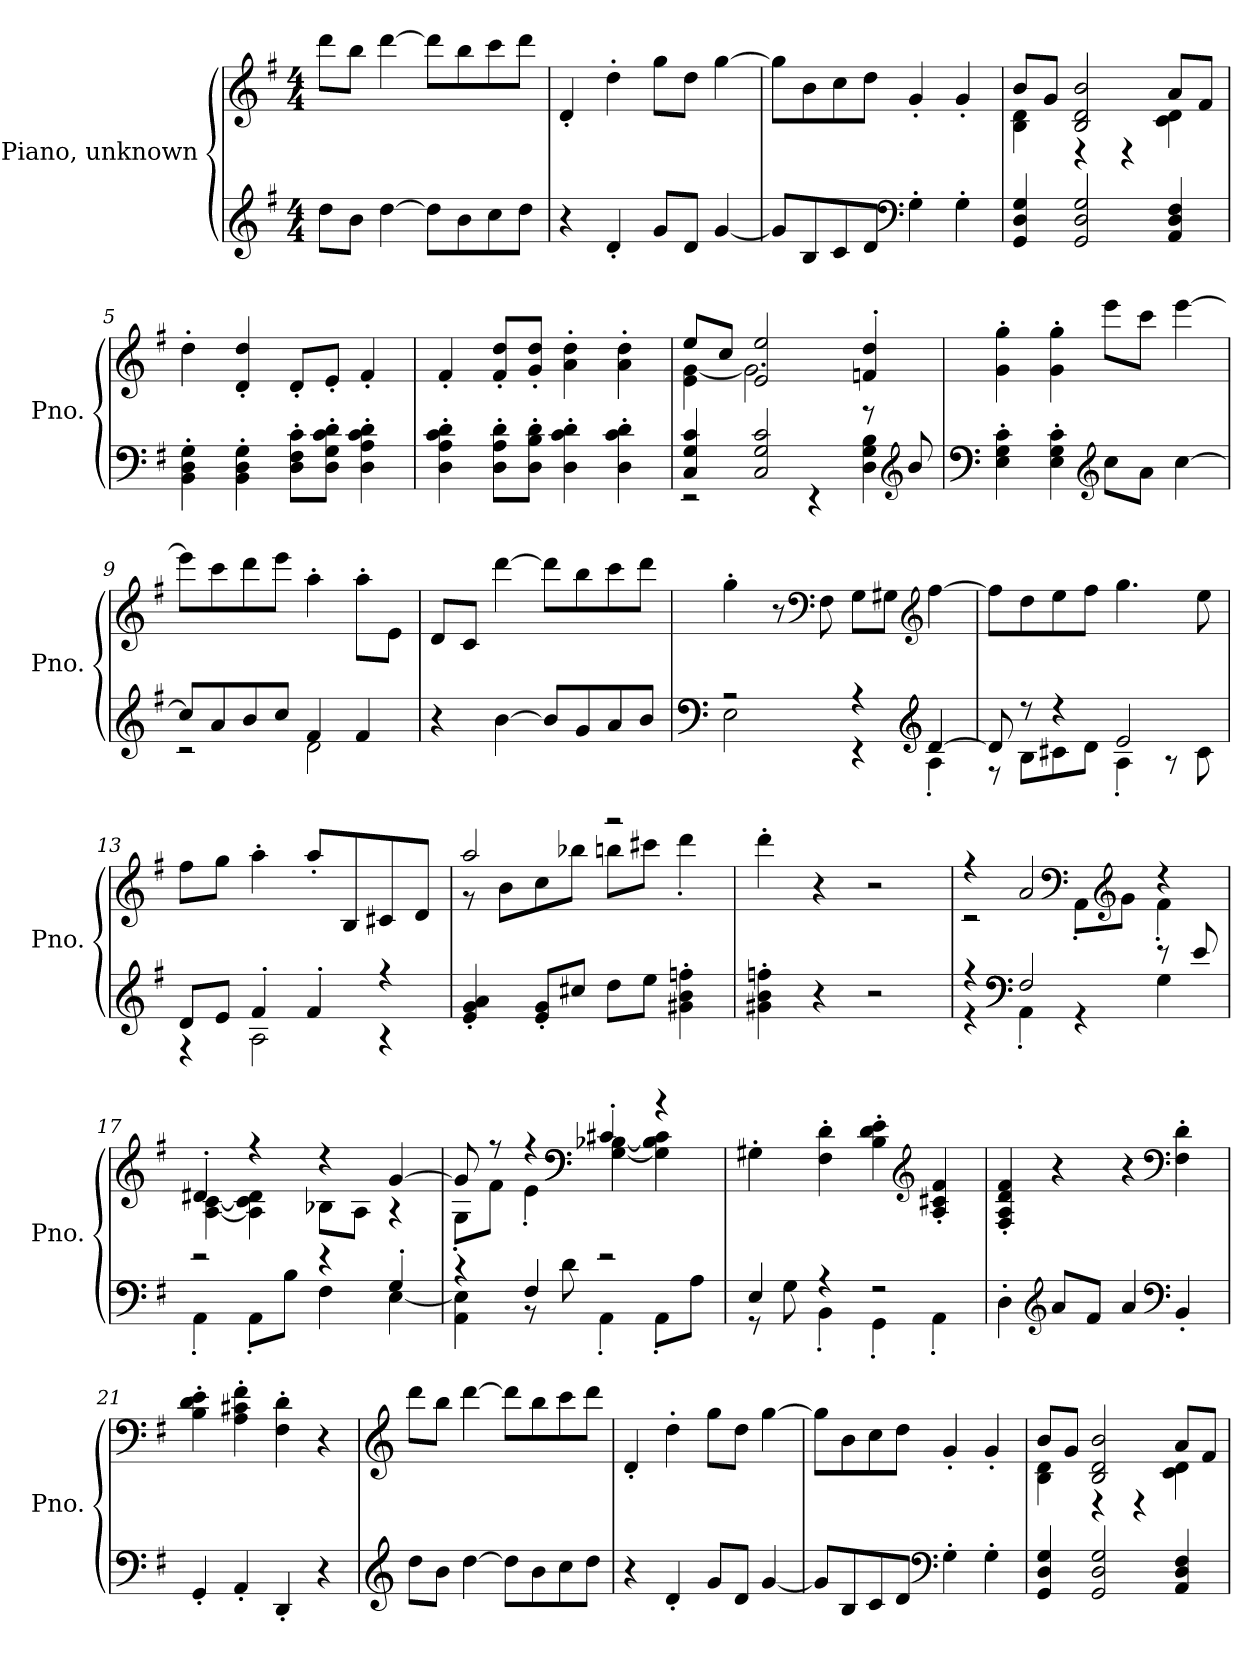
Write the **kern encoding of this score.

**kern	**kern
*part1	*part1
*staff2	*staff1
*I"Piano, unknown	*
*I'Pno.	*
*clefG2	*clefG2
*k[f#]	*k[f#]
*M4/4	*M4/4
*MM120	*MM120
=1	=1
8dd\L	8ddd\L
8b\J	8bb\J
[4dd\	[4ddd\
8dd\L]	8ddd\L]
8b\	8bb\
8cc\	8ccc\
8dd\J	8ddd\J
=2	=2
4r	4d'/
4d'/	4dd'\
8g/L	8gg\L
8d/J	8dd\J
[4g/	[4gg\
=3	=3
8g/L]	8gg\L]
8B/	8b\
8c/	8cc\
8d/J	8dd\J
*clefF4	*
4G'\	4g'/
4G'\	4g'/
=4	=4
*	*^
4GG/ 4D/ 4G/	8b/L	4B\ 4d\
.	8g/J	.
2GG/ 2D/ 2G/	2B/ 2d/ 2b/	4r
.	.	4r
4AA/ 4D/ 4F#/	8a/L	4c\ 4d\
.	8f#/J	.
*	*v	*v
=5	=5
4BB\' 4D\' 4G\'	4dd'\
4BB\' 4D\' 4G\'	4d/' 4dd/'
8D\' 8F#\' 8c\'L	8d'/L
8D\' 8G\' 8c\' 8d\'J	8e'/J
4D\' 4A\' 4c\' 4d\'	4f#'/
!!LO:LB:g=z
=6	=6
4D\' 4A\' 4c\' 4d\'	4f#'/
8D\' 8A\' 8d\'L	8f#/' 8dd/'L
8D\' 8B\' 8d\'J	8g/' 8dd/'J
4D\' 4c\' 4d\'	4a\' 4dd\'
4D\' 4c\' 4d\'	4a\' 4dd\'
=7	=7
*^	*^
4C/ 4G/ 4c/	2r	8ee/L	4e\ [4g\
.	.	8cc/J	.
2C/ 2G/ 2c/	.	2e/ 2ee/	2.g\]
.	4r	.	.
8r	4D\ 4G\ 4B\	4fn/' 4dd/'	.
*clefG2	*	*	*
8b/	.	.	.
*v	*v	*	*
*	*v	*v
=8	=8
*clefF4	*
4E\' 4G\' 4c\'	4g\' 4gg\'
4E\' 4G\' 4c\'	4g\' 4gg\'
*clefG2	*
8cc\L	8eee\L
8a\J	8ccc\J
[4cc\	[4eee\
=9	=9
*^	*
8cc/L]	2r	8eee\L]
8a/	.	8ccc\
8b/	.	8ddd\
8cc/J	.	8eee\J
4f#/	2d\	4aa'\
4f#/	.	8aa'\L
.	.	8e\J
*v	*v	*
!!LO:LB:g=z
=10	=10
4r	8d/L
.	8c/J
[4b\	[4ddd\
8b/L]	8ddd\L]
8g/	8bb\
8a/	8ccc\
8b/J	8ddd\J
=11	=11
*clefF4	*
*^	*
2r	2E\	4gg'\
.	.	8r
*	*	*clefF4
.	.	8F#\
4r	4r	8G\L
.	.	8G#X\J
*clefG2	*	*clefG2
[4d/	4A'\	[4ff#\
=12	=12	=12
8d/]	8r	8ff#\L]
8r	8B\L	8dd\
4r	8c#X\	8ee\
.	8d\J	8ff#\J
2e/	4A'\	4.gg\
.	8r	.
.	8c#\	8ee\
=13	=13	=13
8d/L	4r	8ff#\L
8e/J	.	8gg\J
4f#'/	2A\	4aa'\
4f#'/	.	8aa'/L
.	.	8B/
4r	4r	8c#X/
.	.	8d/J
*v	*v	*
!!LO:LB:g=z
=14	=14
*	*^
4e/' 4g/' 4a/'	2aa/	8r
.	.	8b\L
8e/' 8g/'L	.	8cc\
8cc#X/J	.	8bb-X\J
8dd\L	2r	8bbn\L
8ee\J	.	8ccc#X\J
4g#X\' 4b\' 4ffn\'	.	4ddd'\
*	*v	*v
=15	=15
4g#X\' 4b\' 4ffn\'	4ddd'\
4r	4r
2r	2r
=16	=16
*^	*^
4r	4r	4r	2r
*clefF4	*	*	*
2F#/	4AA'\	2a/	.
*	*	*clefF4	*
.	4r	.	8AA'\L
*	*	*clefG2	*
.	.	.	8g\J
8r	4G\	4r	4f#'\
8e/	.	.	.
=17	=17	=17	=17
2r	4AA'\	4d#X'/	[4A\ [4c\
.	8AA'\L	4r	4A\] 4c\] 4d#\
.	8B\J	.	.
4r	4F#\	4r	8B-X\L
.	.	.	8A\J
4G'/	[4E\	[4g/	4r
!!LO:LB:g=z	!!
=18	=18	=18	=18
4r	4AA\ 4E\]	8g/]	8G'\L
.	.	8r	8f#\J
4F#/	8r	4r	4e'\
.	8d\	.	.
*	*	*clefF4	*
2r	4AA'\	4c#X'/	[4G\ [4B-X\
.	8AA'\L	4r	4G\] 4B-\] 4c#\
.	8A\J	.	.
*	*	*v	*v
=19	=19	=19
4E/	8r	4G#X'\
.	8G\	.
4r	4BB'\	4F#\' 4d\'
2r	4GG'\	4B\' 4d\' 4e\'
*	*	*clefG2
.	4AA'\	4A/' 4c#X/' 4f#/'
*v	*v	*
=20	=20
4D'\	4F#/' 4A/' 4d/' 4f#/'
*clefG2	*
8a/L	4r
8f#/J	.
4a/	4r
*clefF4	*clefF4
4BB'/	4F#\' 4d\'
=21	=21
4GG'/	4B\' 4d\' 4e\'
4AA'/	4A\' 4c#X\' 4f#\'
4DD'/	4F#\' 4d\'
4r	4r
!!LO:LB:g=z
=22	=22
*clefG2	*clefG2
8dd\L	8ddd\L
8b\J	8bb\J
[4dd\	[4ddd\
8dd\L]	8ddd\L]
8b\	8bb\
8cc\	8ccc\
8dd\J	8ddd\J
=23	=23
4r	4d'/
4d'/	4dd'\
8g/L	8gg\L
8d/J	8dd\J
[4g/	[4gg\
=24	=24
8g/L]	8gg\L]
8B/	8b\
8c/	8cc\
8d/J	8dd\J
*clefF4	*
4G'\	4g'/
4G'\	4g'/
=25	=25
*	*^
4GG/ 4D/ 4G/	8b/L	4B\ 4d\
.	8g/J	.
2GG/ 2D/ 2G/	2B/ 2d/ 2b/	4r
.	.	4r
4AA/ 4D/ 4F#/	8a/L	4c\ 4d\
.	8f#/J	.
*	*v	*v
=	=
*-	*-
